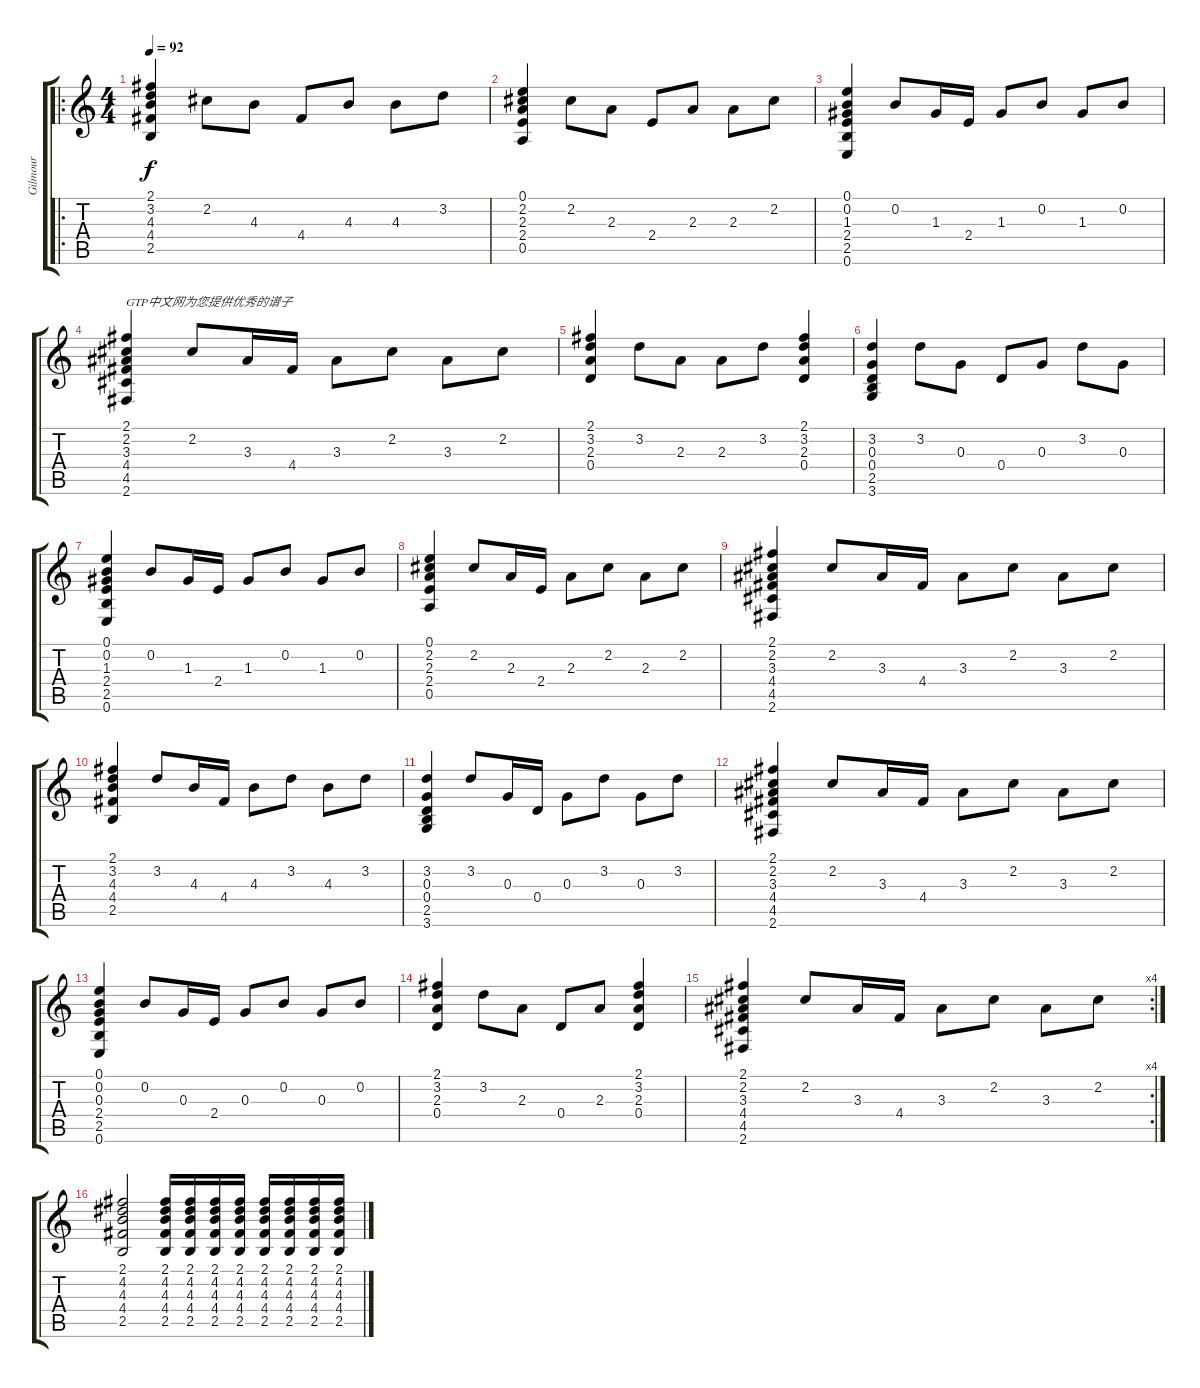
\track ("Gilmour" "Gilmour") {instrument electricguitarclean}
\staff {score tabs}
\tuning (E4 B3 G3 D3 A2 E2) {hide}
\ro
\ts (4 4)
\tempo 92
\clef g2
\ks c
(2.1 3.2 4.3 4.4 2.5).4{dy f instrument electricguitarclean} 2.2.8 4.3.8 4.4.8 4.3.8 4.3.8 3.2.8 |
(0.1 2.2 2.3 2.4 0.5).4 2.2.8 2.3.8 2.4.8 2.3.8 2.3.8 2.2.8 |
(0.1 0.2 1.3 2.4 2.5 0.6).4 0.2.8 1.3.16 2.4.16 1.3.8 0.2.8 1.3.8 0.2.8 |
(2.1 2.2 3.3 4.4 4.5 2.6).4{txt "GTP中文网为您提供优秀的谱子"} 2.2.8 3.3.16 4.4.16 3.3.8 2.2.8 3.3.8 2.2.8 |
(2.1 3.2 2.3 0.4).4 3.2.8 2.3.8 2.3.8 3.2.8 (2.1 3.2 2.3 0.4).4 |
(3.2 0.3 0.4 2.5 3.6).4 3.2.8 0.3.8 0.4.8 0.3.8 3.2.8 0.3.8 |
(0.1 0.2 1.3 2.4 2.5 0.6).4 0.2.8 1.3.16 2.4.16 1.3.8 0.2.8 1.3.8 0.2.8 |
(0.1 2.2 2.3 2.4 0.5).4 2.2.8 2.3.16 2.4.16 2.3.8 2.2.8 2.3.8 2.2.8 |
(2.1 2.2 3.3 4.4 4.5 2.6).4 2.2.8 3.3.16 4.4.16 3.3.8 2.2.8 3.3.8 2.2.8 |
(2.1 3.2 4.3 4.4 2.5).4 3.2.8 4.3.16 4.4.16 4.3.8 3.2.8 4.3.8 3.2.8 |
(3.2 0.3 0.4 2.5 3.6).4 3.2.8 0.3.16 0.4.16 0.3.8 3.2.8 0.3.8 3.2.8 |
(2.1 2.2 3.3 4.4 4.5 2.6).4 2.2.8 3.3.16 4.4.16 3.3.8 2.2.8 3.3.8 2.2.8 |
(0.1 0.2 0.3 2.4 2.5 0.6).4 0.2.8 0.3.16 2.4.16 0.3.8 0.2.8 0.3.8 0.2.8 |
(2.1 3.2 2.3 0.4).4 3.2.8 2.3.8 0.4.8 2.3.8 (2.1 3.2 2.3 0.4).4 |
\rc 4
(2.1 2.2 3.3 4.4 4.5 2.6).4 2.2.8 3.3.16 4.4.16 3.3.8 2.2.8 3.3.8 2.2.8 |
(2.1 4.2 4.3 4.4 2.5).2 (2.1 4.2 4.3 4.4 2.5).16 (2.1 4.2 4.3 4.4 2.5).16 (2.1 4.2 4.3 4.4 2.5).16 (2.1 4.2 4.3 4.4 2.5).16 (2.1 4.2 4.3 4.4 2.5).16 (2.1 4.2 4.3 4.4 2.5).16 (2.1 4.2 4.3 4.4 2.5).16 (2.1 4.2 4.3 4.4 2.5).16
